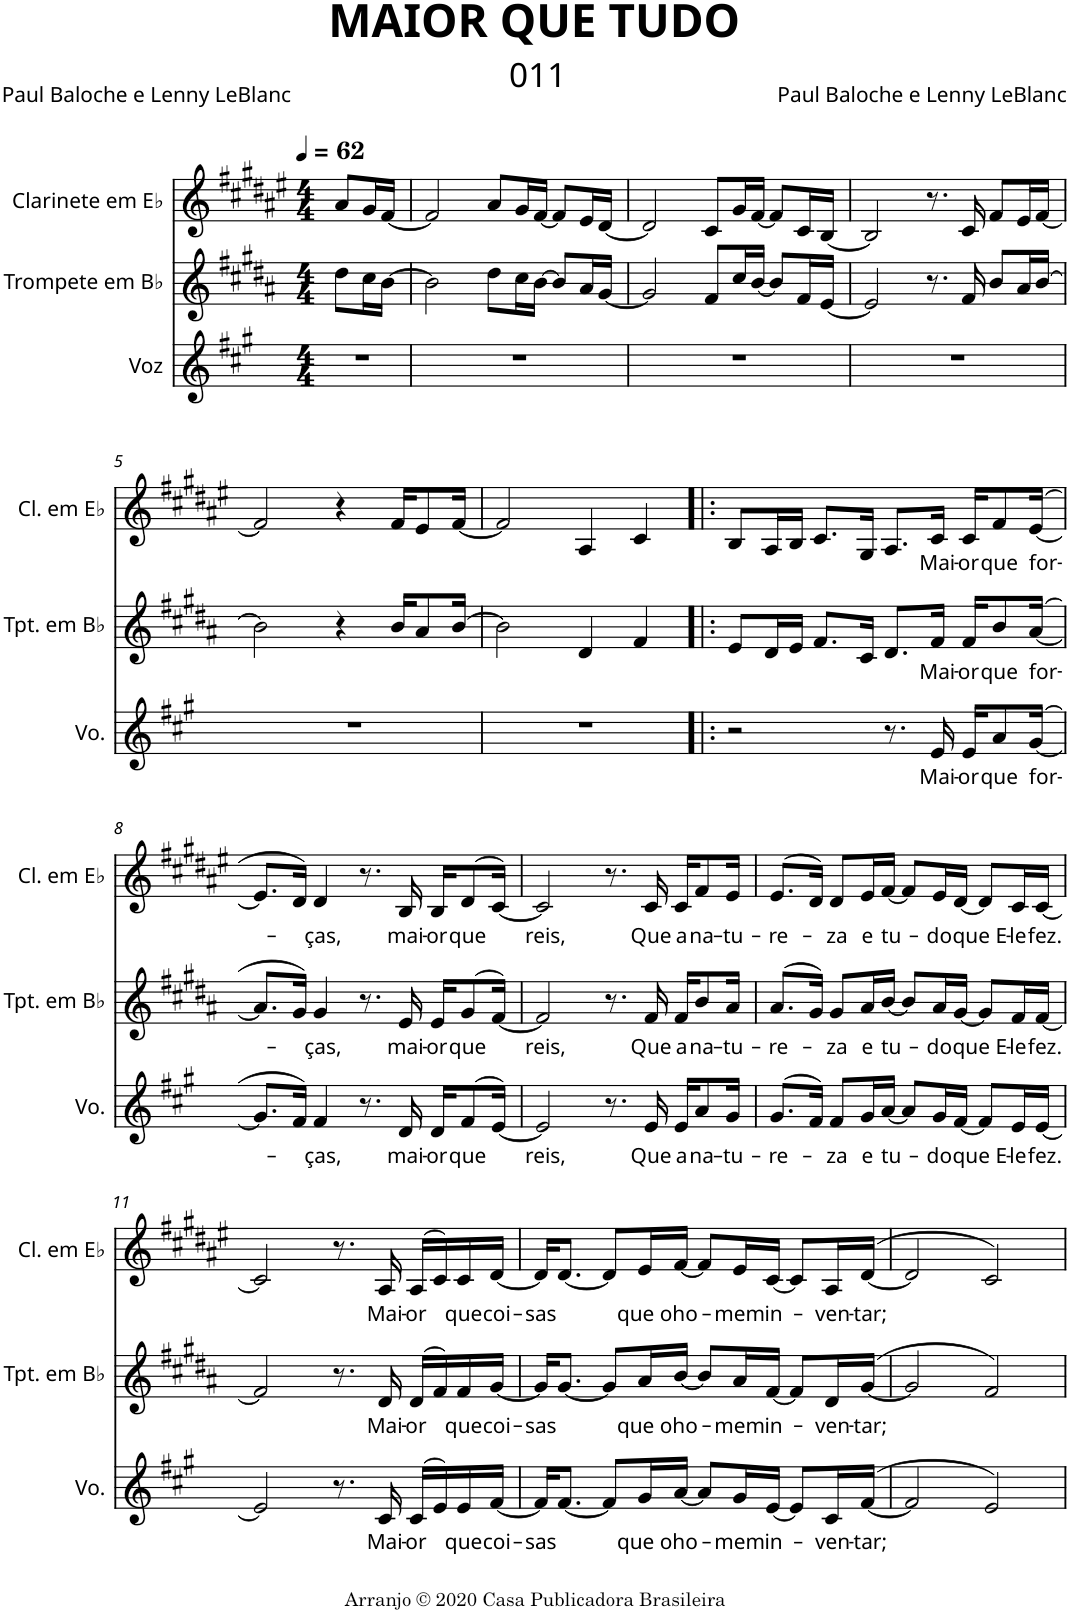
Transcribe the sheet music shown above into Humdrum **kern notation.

**kern	**text	**kern	**text	**kern	**text
*part3	*part3	*part2	*part2	*part1	*part1
*staff3	*staff3	*staff2	*staff2	*staff1	*staff1
*I"Voz	*	*I"Trompete em Bb	*	*I"Clarinete em Eb	*
*I'Vo.	*	*I'Tpt. em Bb	*	*I'Cl. em Eb	*
*clefG2	*	*clefG2	*	*clefG2	*
*	*	*Trd1c2	*	*Trd-2c-3	*
*k[f#c#g#]	*	*k[f#c#g#d#a#]	*	*k[f#c#g#d#a#e#]	*
*M4/4	*	*M4/4	*	*M4/4	*
*MM62	*	*MM62	*	*MM62	*
=1	=1	=1	=1	=1	=1
1r	.	8dd#\L	.	8a#/L	.
.	.	16cc#\L	.	16g#/L	.
.	.	[16b\JJ	.	[16f#/JJ	.
.	.	2.ryy	.	2.ryy	.
=2	=2	=2	=2	=2	=2
1r	.	2b\]	.	2f#/]	.
.	.	8dd#\L	.	8a#/L	.
.	.	16cc#\L	.	16g#/L	.
.	.	[16b\JJ	.	[16f#/JJ	.
.	.	8b/L]	.	8f#/L]	.
.	.	16a#/L	.	16e#/L	.
.	.	[16g#/JJ	.	[16d#/JJ	.
=3	=3	=3	=3	=3	=3
1r	.	2g#/]	.	2d#/]	.
.	.	8f#/L	.	8c#/L	.
.	.	16cc#/L	.	16g#/L	.
.	.	[16b/JJ	.	[16f#/JJ	.
.	.	8b/L]	.	8f#/L]	.
.	.	16f#/L	.	16c#/L	.
.	.	[16e/JJ	.	[16B/JJ	.
=4	=4	=4	=4	=4	=4
1r	.	2e/]	.	2B/]	.
.	.	8.r	.	8.r	.
.	.	16f#/	.	16c#/	.
.	.	8b/L	.	8f#/L	.
.	.	16a#/L	.	16e#/L	.
.	.	[16b/JJ	.	[16f#/JJ	.
!!LO:LB:g=z
=5	=5	=5	=5	=5	=5
1r	.	2b\]	.	2f#/]	.
.	.	4r	.	4r	.
.	.	16b/KL	.	16f#/KL	.
.	.	8a#/	.	8e#/	.
.	.	[16b/Jk	.	[16f#/Jk	.
=6	=6	=6	=6	=6	=6
1r	.	2b\]	.	2f#/]	.
.	.	4d#/	.	4A#/	.
.	.	4f#/	.	4c#/	.
=7!|:	=7!|:	=7!|:	=7!|:	=7!|:	=7!|:
2r	.	8e/L	.	8B/L	.
.	.	16d#/L	.	16A#/L	.
.	.	16e/JJ	.	16B/JJ	.
.	.	8.f#/L	.	8.c#/L	.
.	.	16c#/Jk	.	16G#/Jk	.
8.r	.	8.d#/L	.	8.A#/L	.
!	!LO:LY:b	!	!LO:LY:b	!	!LO:LY:b
16e/	Mai-	16f#/Jk	Mai-	16c#/Jk	Mai-
!	!LO:LY:b	!	!LO:LY:b	!	!LO:LY:b
16e/KL	-or	16f#/KL	-or	16c#/KL	-or
!	!LO:LY:b	!	!LO:LY:b	!	!LO:LY:b
8a/	que	8b/	que	8f#/	que
!	!LO:LY:b	!	!LO:LY:b	!	!LO:LY:b
(>[16g#/Jk	for-	(>[16a#/Jk	for-	(>[16e#/Jk	for-
!!LO:LB:g=z
=8	=8	=8	=8	=8	=8
8.g#/L]	.	8.a#/L]	.	8.e#/L]	.
16f#/Jk)	.	16g#/Jk)	.	16d#/Jk)	.
!	!LO:LY:b	!	!LO:LY:b	!	!LO:LY:b
4f#/	-ças,	4g#/	-ças,	4d#/	-ças,
8.r	.	8.r	.	8.r	.
!	!LO:LY:b	!	!LO:LY:b	!	!LO:LY:b
16d/	mai-	16e/	mai-	16B/	mai-
!	!LO:LY:b	!	!LO:LY:b	!	!LO:LY:b
16d/KL	-or	16e/KL	-or	16B/KL	-or
!	!LO:LY:b	!	!LO:LY:b	!	!LO:LY:b
(>8f#/	que	(>8g#/	que	(>8d#/	que
[16e/Jk)	.	[16f#/Jk)	.	[16c#/Jk)	.
=9	=9	=9	=9	=9	=9
!	!LO:LY:b	!	!LO:LY:b	!	!LO:LY:b
2e/]	reis,	2f#/]	reis,	2c#/]	reis,
8.r	.	8.r	.	8.r	.
!	!LO:LY:b	!	!LO:LY:b	!	!LO:LY:b
16e/	Que	16f#/	Que	16c#/	Que
!	!LO:LY:b	!	!LO:LY:b	!	!LO:LY:b
16e/KL	a	16f#/KL	a	16c#/KL	a
!	!LO:LY:b	!	!LO:LY:b	!	!LO:LY:b
8a/	na-	8b/	na-	8f#/	na-
!	!LO:LY:b	!	!LO:LY:b	!	!LO:LY:b
16g#/Jk	-tu-	16a#/Jk	-tu-	16e#/Jk	-tu-
=10	=10	=10	=10	=10	=10
!	!LO:LY:b	!	!LO:LY:b	!	!LO:LY:b
(>8.g#/L	-re-	(>8.a#/L	-re-	(>8.e#/L	-re-
16f#/Jk)	.	16g#/Jk)	.	16d#/Jk)	.
!	!LO:LY:b	!	!LO:LY:b	!	!LO:LY:b
8f#/L	-za	8g#/L	-za	8d#/L	-za
!	!LO:LY:b	!	!LO:LY:b	!	!LO:LY:b
16g#/L	e	16a#/L	e	16e#/L	e
!	!LO:LY:b	!	!LO:LY:b	!	!LO:LY:b
[16a/JJ	tu-	[16b/JJ	tu-	[16f#/JJ	tu-
8a/L]	.	8b/L]	.	8f#/L]	.
!	!LO:LY:b	!	!LO:LY:b	!	!LO:LY:b
16g#/L	-do	16a#/L	-do	16e#/L	-do
!	!LO:LY:b	!	!LO:LY:b	!	!LO:LY:b
[16f#/JJ	que E-	[16g#/JJ	que E-	[16d#/JJ	que E-
8f#/L]	.	8g#/L]	.	8d#/L]	.
!	!LO:LY:b	!	!LO:LY:b	!	!LO:LY:b
16e/L	-le	16f#/L	-le	16c#/L	-le
!	!LO:LY:b	!	!LO:LY:b	!	!LO:LY:b
[16e/JJ	fez.	[16f#/JJ	fez.	[16c#/JJ	fez.
!!LO:LB:g=z
=11	=11	=11	=11	=11	=11
2e/]	.	2f#/]	.	2c#/]	.
8.r	.	8.r	.	8.r	.
!	!LO:LY:b	!	!LO:LY:b	!	!LO:LY:b
16c#/	Mai-	16d#/	Mai-	16A#/	Mai-
!	!LO:LY:b	!	!LO:LY:b	!	!LO:LY:b
(>16c#/LL	-or	(>16d#/LL	-or	(>16A#/LL	-or
16e/)	.	16f#/)	.	16c#/)	.
!	!LO:LY:b	!	!LO:LY:b	!	!LO:LY:b
16e/	que	16f#/	que	16c#/	que
!	!LO:LY:b	!	!LO:LY:b	!	!LO:LY:b
[16f#/JJ	coi-	[16g#/JJ	coi-	[16d#/JJ	coi-
=12	=12	=12	=12	=12	=12
!	!LO:LY:b	!	!LO:LY:b	!	!LO:LY:b
16f#/KL]	-sas	16g#/KL]	-sas	16d#/KL]	-sas
[8.f#/J	.	[8.g#/J	.	[8.d#/J	.
8f#/L]	.	8g#/L]	.	8d#/L]	.
!	!LO:LY:b	!	!LO:LY:b	!	!LO:LY:b
16g#/L	que o	16a#/L	que o	16e#/L	que o
!	!LO:LY:b	!	!LO:LY:b	!	!LO:LY:b
[16a/JJ	ho-	[16b/JJ	ho-	[16f#/JJ	ho-
8a/L]	.	8b/L]	.	8f#/L]	.
!	!LO:LY:b	!	!LO:LY:b	!	!LO:LY:b
16g#/L	-mem	16a#/L	-mem	16e#/L	-mem
!	!LO:LY:b	!	!LO:LY:b	!	!LO:LY:b
[16e/JJ	in-	[16f#/JJ	in-	[16c#/JJ	in-
8e/L]	.	8f#/L]	.	8c#/L]	.
!	!LO:LY:b	!	!LO:LY:b	!	!LO:LY:b
16c#/L	-ven-	16d#/L	-ven-	16A#/L	-ven-
!	!LO:LY:b	!	!LO:LY:b	!	!LO:LY:b
(>[16f#/JJ	-tar;	(>[16g#/JJ	-tar;	(>[16d#/JJ	-tar;
=13	=13	=13	=13	=13	=13
2f#/]	.	2g#/]	.	2d#/]	.
2e/)	.	2f#/)	.	2c#/)	.
=	=	=	=	=	=
*-	*-	*-	*-	*-	*-
